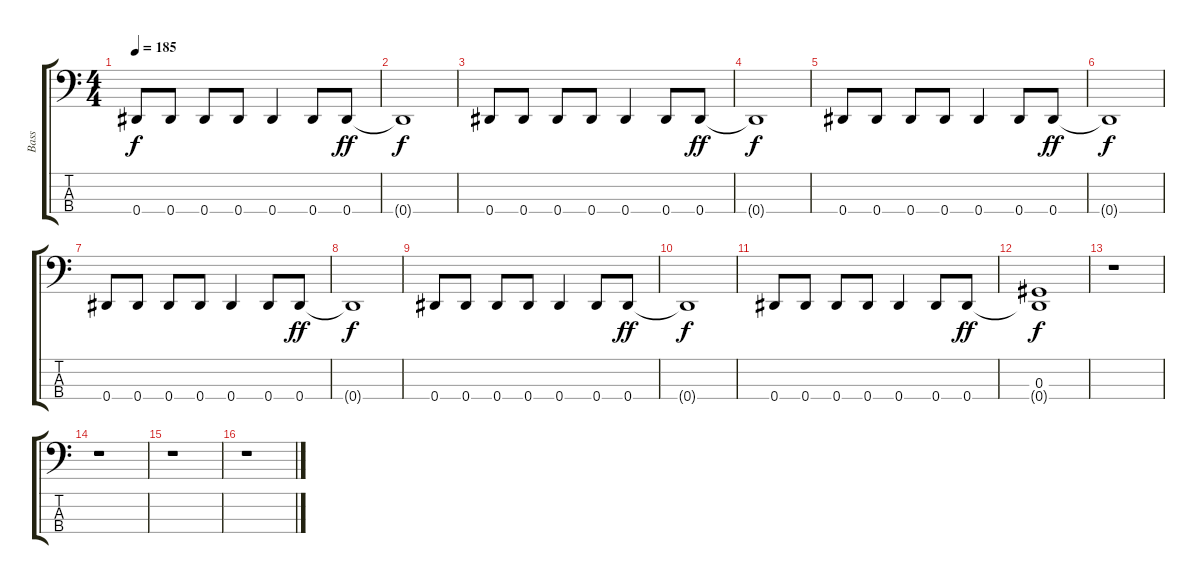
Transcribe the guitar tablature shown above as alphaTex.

\track ("Bass" "Bass") {instrument electricbassfinger}
\staff {score tabs}
\tuning (Gb2 Db2 Ab1 Eb1) {hide}
\ts (4 4)
\tempo 185
\clef f4
\ks c
0.4.8{dy f} 0.4.8 0.4.8 0.4.8 0.4.4 0.4.8 0.4.8{dy ff} |
0.4{t}.1{dy f} |
0.4.8 0.4.8 0.4.8 0.4.8 0.4.4 0.4.8 0.4.8{dy ff} |
0.4{t}.1{dy f} |
0.4.8 0.4.8 0.4.8 0.4.8 0.4.4 0.4.8 0.4.8{dy ff} |
0.4{t}.1{dy f} |
0.4.8 0.4.8 0.4.8 0.4.8 0.4.4 0.4.8 0.4.8{dy ff} |
0.4{t}.1{dy f} |
0.4.8 0.4.8 0.4.8 0.4.8 0.4.4 0.4.8 0.4.8{dy ff} |
0.4{t}.1{dy f} |
0.4.8 0.4.8 0.4.8 0.4.8 0.4.4 0.4.8 0.4.8{dy ff} |
(0.3 0.4{t}).1{dy f} |
r.1 |
r.1 |
r.1 |
r.1
